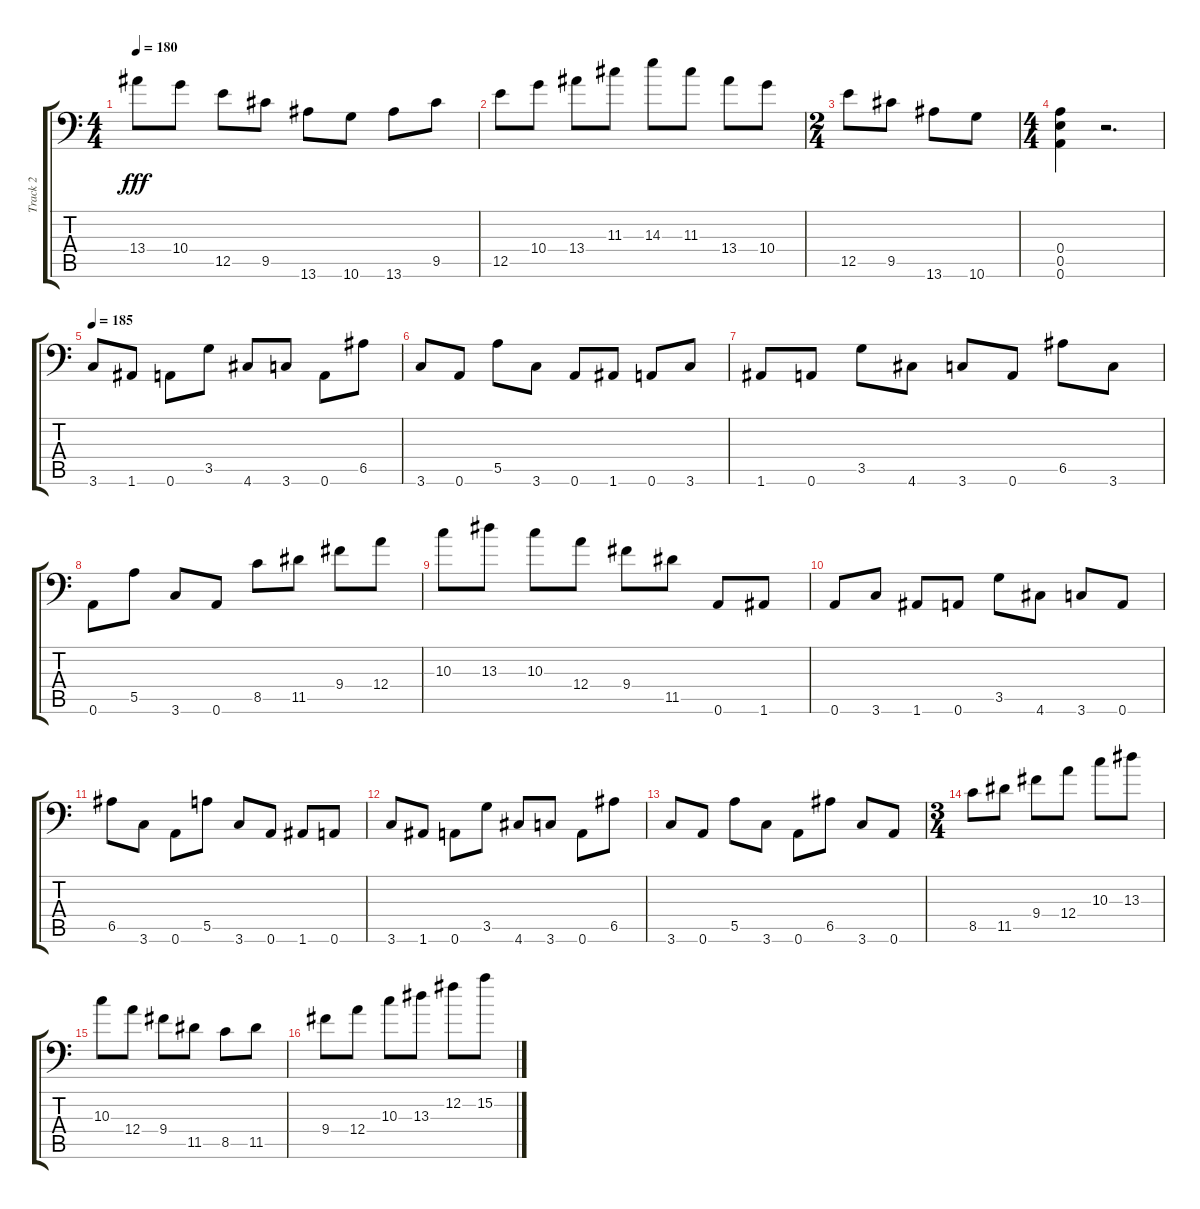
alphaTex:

\track ("Track 2" "Track 2") {instrument distortionguitar}
\staff {score tabs}
\tuning (B3 Gb3 D3 A2 E2 A1) {hide}
\ts (4 4)
\tempo 180
\clef f4
\ks c
13.4.8{dy fff} 10.4.8 12.5.8 9.5.8 13.6.8 10.6.8 13.6.8 9.5.8 |
12.5.8 10.4.8 13.4.8 11.3.8 14.3.8 11.3.8 13.4.8 10.4.8 |
\ts (2 4)
12.5.8 9.5.8 13.6.8 10.6.8 |
\ts (4 4)
(0.4 0.5 0.6).4 r.2{d} |
\tempo 185
3.6.8 1.6.8 0.6.8 3.5.8 4.6.8 3.6.8 0.6.8 6.5.8 |
3.6.8 0.6.8 5.5.8 3.6.8 0.6.8 1.6.8 0.6.8 3.6.8 |
1.6.8 0.6.8 3.5.8 4.6.8 3.6.8 0.6.8 6.5.8 3.6.8 |
0.6.8 5.5.8 3.6.8 0.6.8 8.5.8 11.5.8 9.4.8 12.4.8 |
10.3.8 13.3.8 10.3.8 12.4.8 9.4.8 11.5.8 0.6.8 1.6.8 |
0.6.8 3.6.8 1.6.8 0.6.8 3.5.8 4.6.8 3.6.8 0.6.8 |
6.5.8 3.6.8 0.6.8 5.5.8 3.6.8 0.6.8 1.6.8 0.6.8 |
3.6.8 1.6.8 0.6.8 3.5.8 4.6.8 3.6.8 0.6.8 6.5.8 |
3.6.8 0.6.8 5.5.8 3.6.8 0.6.8 6.5.8 3.6.8 0.6.8 |
\ts (3 4)
8.5.8 11.5.8 9.4.8 12.4.8 10.3.8 13.3.8 |
10.3.8 12.4.8 9.4.8 11.5.8 8.5.8 11.5.8 |
9.4.8 12.4.8 10.3.8 13.3.8 12.2.8 15.2.8
